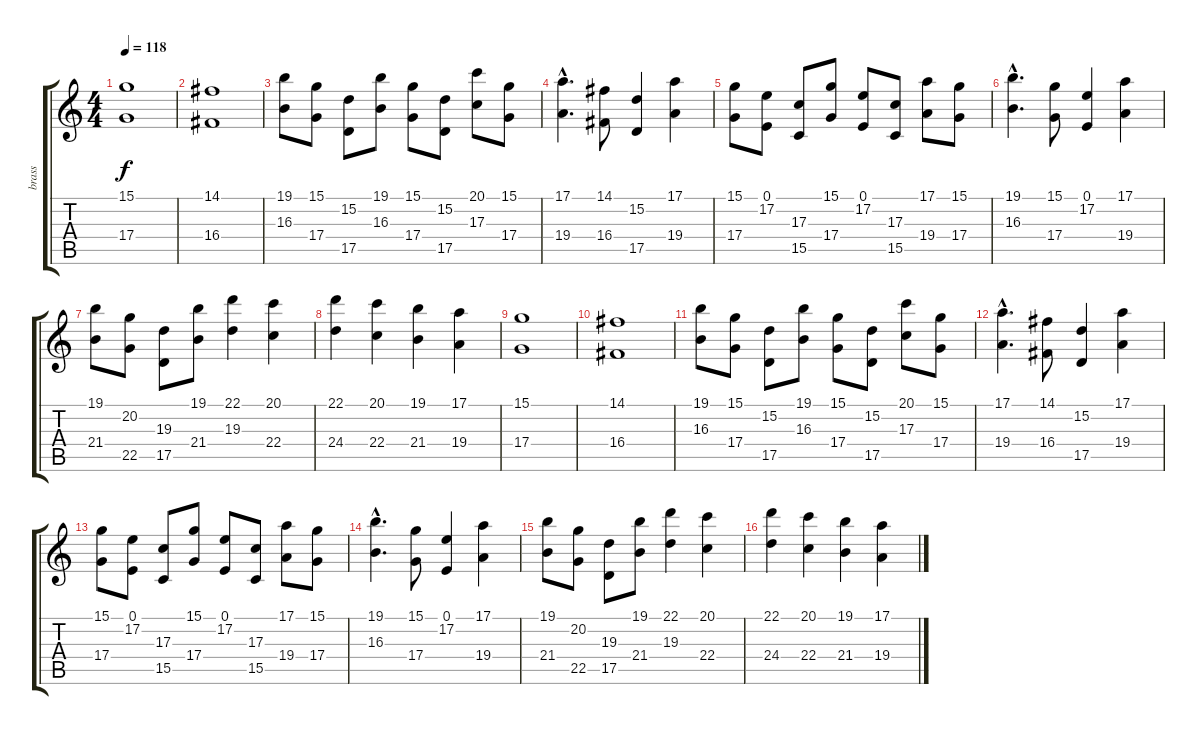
\track ("brass" "brass") {instrument brasssection}
\staff {score tabs}
\tuning (E4 B3 G3 D3 A2 E2) {hide}
\ts (4 4)
\tempo 118
\clef g2
\ks c
(15.1 17.4).1{dy f} |
(14.1 16.4).1 |
(19.1 16.3).8 (15.1 17.4).8 (15.2 17.5).8 (19.1 16.3).8 (15.1 17.4).8 (15.2 17.5).8 (20.1 17.3).8 (15.1 17.4).8 |
(17.1{hac} 19.4{hac}).4{d} (14.1 16.4).8 (15.2 17.5).4 (17.1 19.4).4 |
(15.1 17.4).8 (0.1 17.2).8 (17.3 15.5).8 (15.1 17.4).8 (0.1 17.2).8 (17.3 15.5).8 (17.1 19.4).8 (15.1 17.4).8 |
(19.1{hac} 16.3{hac}).4{d} (15.1 17.4).8 (0.1 17.2).4 (17.1 19.4).4 |
(19.1 21.4).8 (20.2 22.5).8 (19.3 17.5).8 (19.1 21.4).8 (22.1 19.3).4 (20.1 22.4).4 |
(22.1 24.4).4 (20.1 22.4).4 (19.1 21.4).4 (17.1 19.4).4 |
(15.1 17.4).1 |
(14.1 16.4).1 |
(19.1 16.3).8 (15.1 17.4).8 (15.2 17.5).8 (19.1 16.3).8 (15.1 17.4).8 (15.2 17.5).8 (20.1 17.3).8 (15.1 17.4).8 |
(17.1{hac} 19.4{hac}).4{d} (14.1 16.4).8 (15.2 17.5).4 (17.1 19.4).4 |
(15.1 17.4).8 (0.1 17.2).8 (17.3 15.5).8 (15.1 17.4).8 (0.1 17.2).8 (17.3 15.5).8 (17.1 19.4).8 (15.1 17.4).8 |
(19.1{hac} 16.3{hac}).4{d} (15.1 17.4).8 (0.1 17.2).4 (17.1 19.4).4 |
(19.1 21.4).8{volume 8} (20.2 22.5).8 (19.3 17.5).8 (19.1 21.4).8 (22.1 19.3).4 (20.1 22.4).4{volume 8} |
(22.1 24.4).4 (20.1 22.4).4{volume 8} (19.1 21.4).4 (17.1 19.4).4{volume 7}
